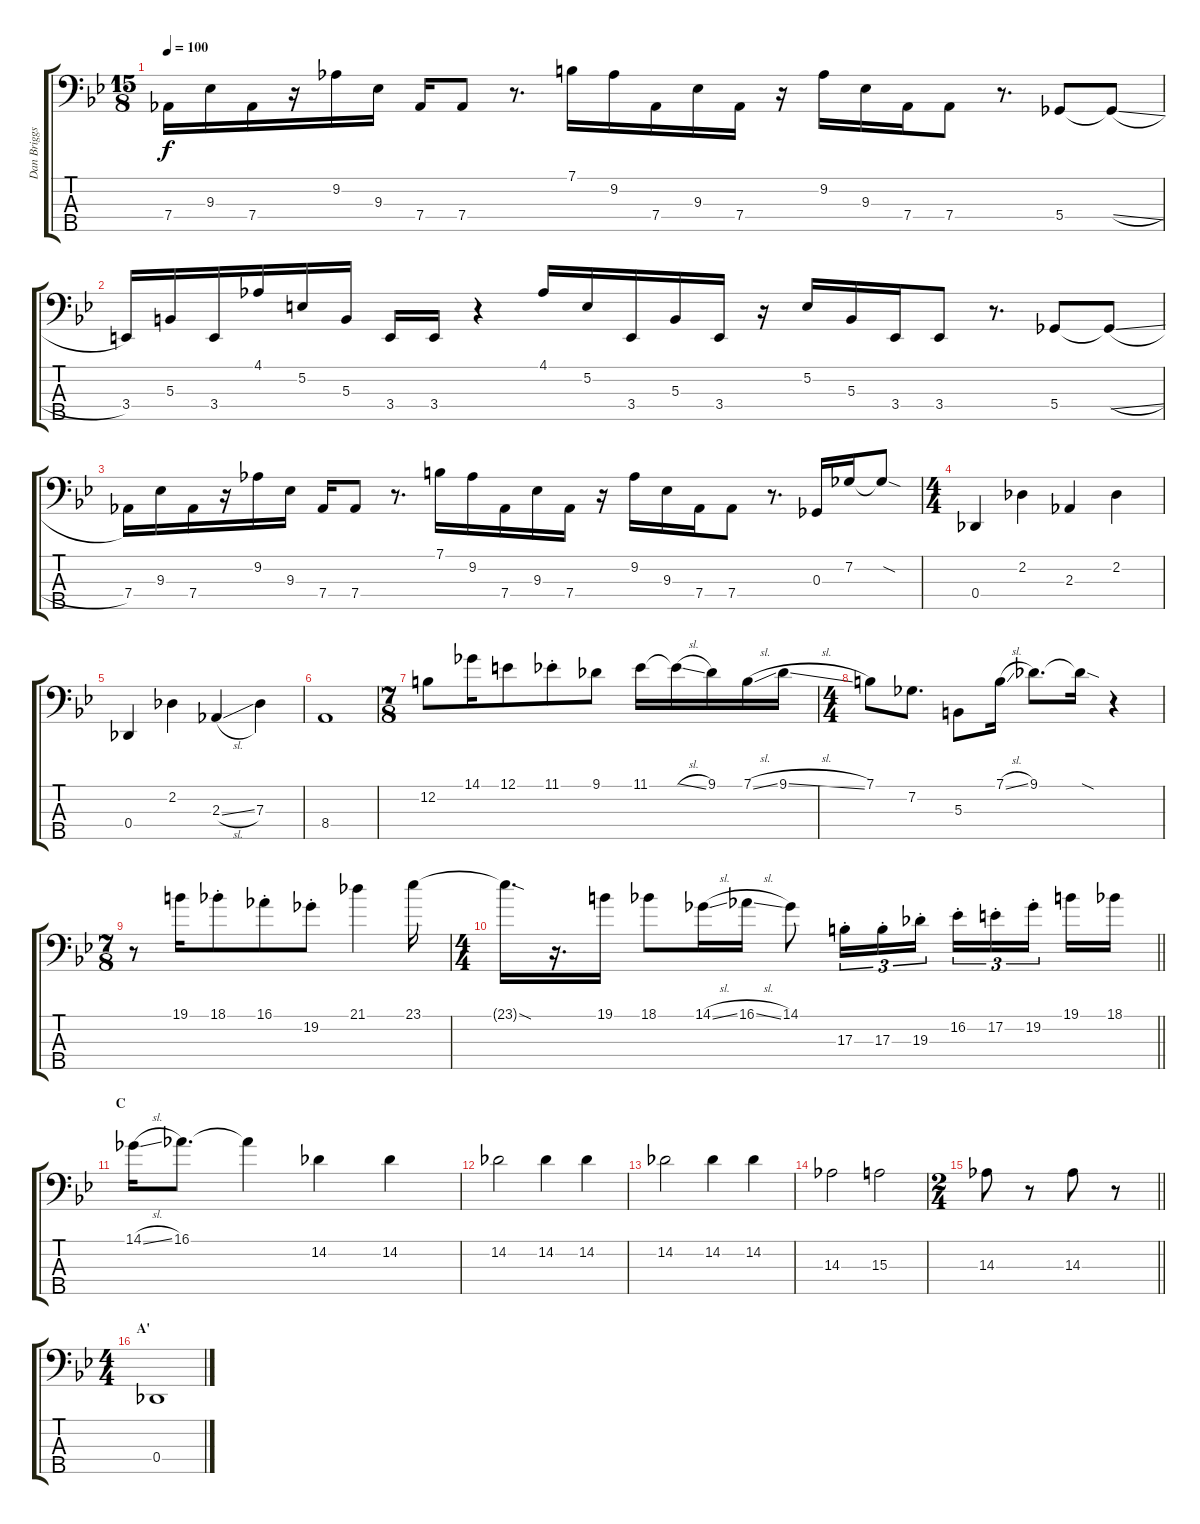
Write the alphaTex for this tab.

\track ("Dan Briggs - Bass" "Dan Briggs") {instrument electricbassfinger}
\staff {score tabs}
\tuning (E2 B1 Gb1 Db1 Ab0) {hide}
\ts (15 8)
\tempo 100
\clef f4
\ks gminor
7.4.16{dy f} 9.3.16 7.4.16 r.16 9.2.16 9.3.16 7.4.16 7.4.8 r.8{d} 7.1.16 9.2.16 7.4.16 9.3.16 7.4.16 r.16 9.2.16 9.3.16 7.4.16 7.4.8 r.8{d} 5.4.8 5.4{sl t}.8 |
3.4.16 5.3.16 3.4.16 4.1.16 5.2.16 5.3.16 3.4.16 3.4.16 r.4 4.1.16 5.2.16 3.4.16 5.3.16 3.4.16 r.16 5.2.16 5.3.16 3.4.16 3.4.8 r.8{d} 5.4.8 5.4{sl t}.8 |
7.4.16 9.3.16 7.4.16 r.16 9.2.16 9.3.16 7.4.16 7.4.8 r.8{d} 7.1.16 9.2.16 7.4.16 9.3.16 7.4.16 r.16 9.2.16 9.3.16 7.4.16 7.4.8 r.8{d} 0.3.16 7.2.16 7.2{sod t}.8 |
\ts (4 4)
0.4.4 2.2.4 2.3.4 2.2.4 |
0.4.4 2.2.4 2.3{sl}.4 7.3.4 |
8.4.1 |
\ts (7 8)
12.2.8{volume 16} 14.1.16 12.1.8 11.1{st}.8 9.1.8 11.1.16 11.1{sl t}.16 9.1.16 7.1{sl}.16 9.1{sl}.16 |
\ts (4 4)
7.1.8 7.2.8{d} 5.3.8 7.1{sl}.16 9.1.8{d} 9.1{sod t}.16 r.4 |
\ts (7 8)
r.8 19.1.16 18.1{st}.8 16.1{st}.8 19.2{st}.8 21.1.4 23.1.16 |
\ts (4 4)
\barLineRight lightlight
23.1{sod t}.16{d} r.16{d} 19.1.16 18.1.8 14.1{sl}.16 16.1{sl}.16 14.1.8 17.3{st}.16{tu (3 2)} 17.3{st}.16{tu (3 2)} 19.3{st}.16{tu (3 2)} 16.2{st}.16{tu (3 2)} 17.2{st}.16{tu (3 2)} 19.2{st}.16{tu (3 2) beam splitsecondary} 19.1.16 18.1.16 |
\section ("" "C")
14.1{sl}.16 16.1.8{d} 16.1{t}.4 14.2.4{volume 14} 14.2.4 |
14.2.2 14.2.4 14.2.4 |
14.2.2 14.2.4 14.2.4 |
14.3.2 15.3.2 |
\ts (2 4)
\barLineRight lightlight
14.3.8 r.8 14.3.8 r.8 |
\ts (4 4)
\section ("" "A'")
0.4.1
